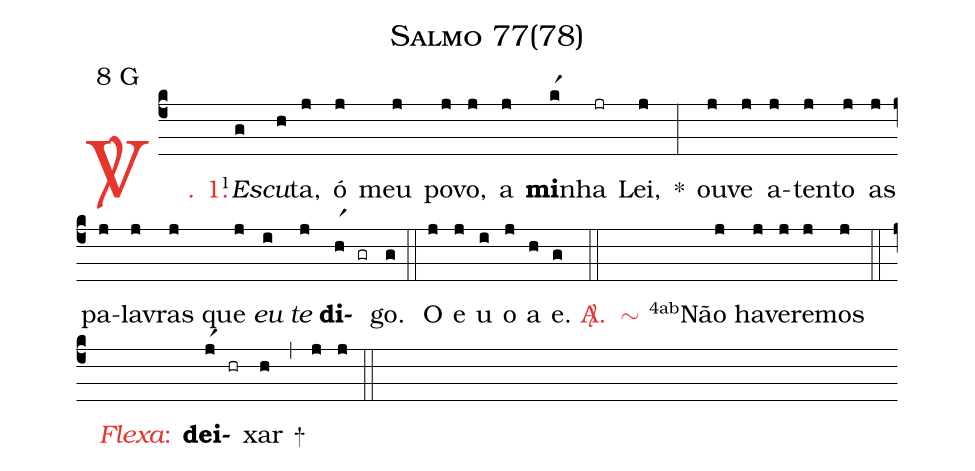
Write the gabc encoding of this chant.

name: Salmo 77(78);
mode: 8;
mode-differentia: G;
%%
(c4)

<c><sp>V/</sp>. 1.</c>() <v>\VSup{1}</v><i>Es</i>(g)<i>cu</i>(h)ta,(j) ó(j) meu(j) po(j)vo,(j) a(j) <b>mi</b>(kr1)nha(jr) Lei,(j) *(:) ou(j)ve(j) a(j)ten(j)to(j) as(j) pa(j)la(j)vras(j) que(j) <i>eu</i>(i) <i>te</i>(j) <b>di</b>(hr1)(gr)go.(g) (::)

<eu>O(j) e(j) u(i) o(j) a(h) e.</eu>(g) <c><sp>A/</sp>.</c>(::)

<nlba><c><sp>~</sp></c>() <v>\VSup{4ab}</v>Não</nlba>(j) ha(j)ve(j)re(j)mos(j) (::)

<nlba><c><i>Flexa</i>:</c>() <b>dei</b></nlba>(jr1)(hr)xar(h) +(,) (j) (j) (::)
